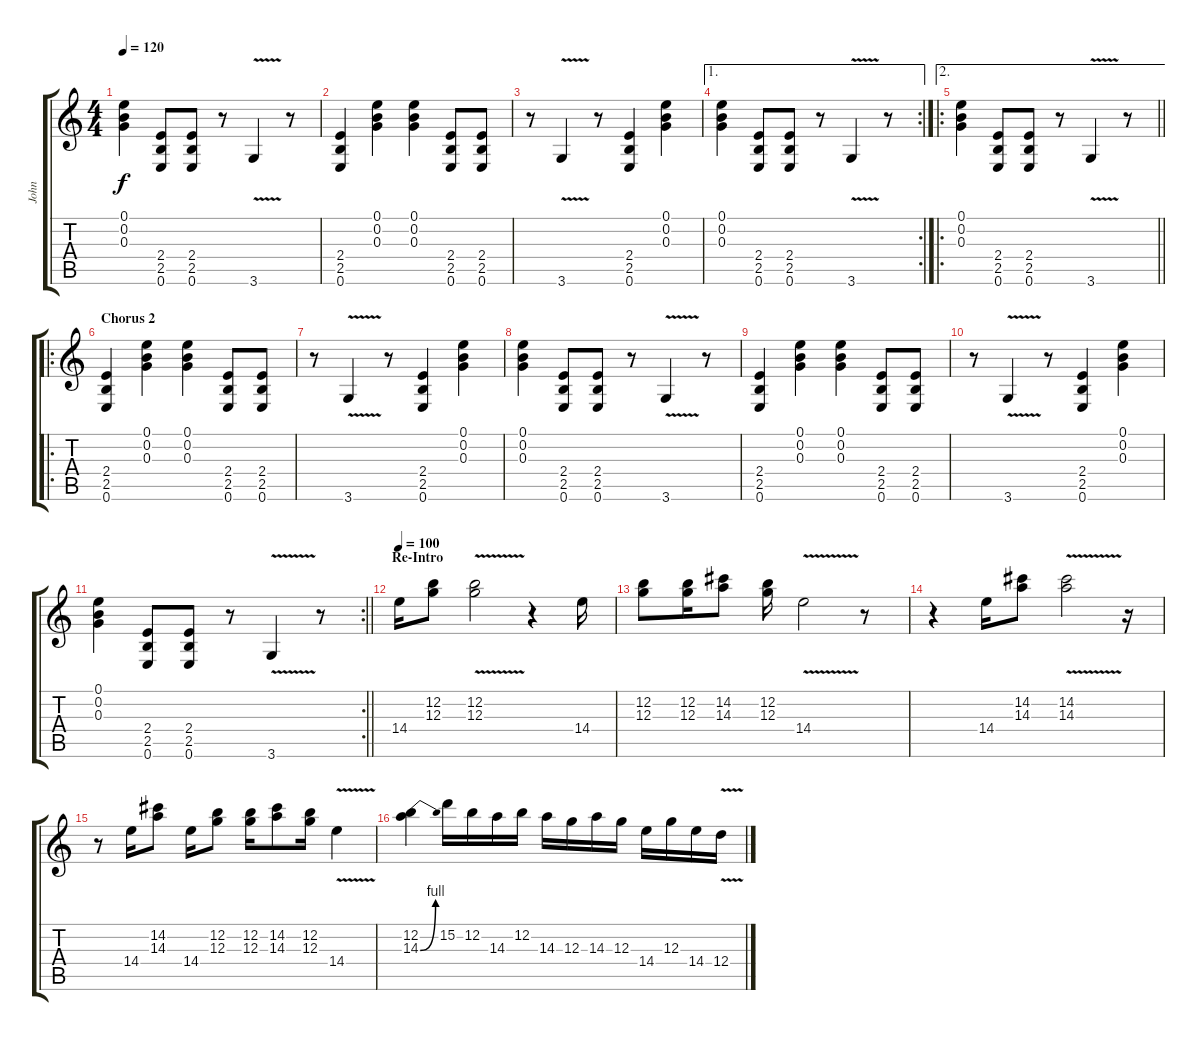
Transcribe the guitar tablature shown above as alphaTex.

\track ("John" "John") {instrument distortionguitar}
\staff {score tabs}
\tuning (E4 B3 G3 D3 A2 E2) {hide}
\ts (4 4)
\tempo 120
\clef g2
\ks c
(0.1 0.2 0.3).4{dy f} (2.4 2.5 0.6).8 (2.4 2.5 0.6).8 r.8 3.6{v}.4 r.8 |
(2.4 2.5 0.6).4 (0.1 0.2 0.3).4 (0.1 0.2 0.3).4 (2.4 2.5 0.6).8 (2.4 2.5 0.6).8 |
r.8 3.6{v}.4 r.8 (2.4 2.5 0.6).4 (0.1 0.2 0.3).4 |
\ae 1
\rc 2
(0.1 0.2 0.3).4 (2.4 2.5 0.6).8 (2.4 2.5 0.6).8 r.8 3.6{v}.4 r.8 |
\ae 2
\ro
\barLineRight lightlight
(0.1 0.2 0.3).4 (2.4 2.5 0.6).8 (2.4 2.5 0.6).8 r.8 3.6{v}.4 r.8 |
\ro
\section ("" "Chorus 2")
(2.4 2.5 0.6).4 (0.1 0.2 0.3).4 (0.1 0.2 0.3).4 (2.4 2.5 0.6).8 (2.4 2.5 0.6).8 |
r.8 3.6{v}.4 r.8 (2.4 2.5 0.6).4 (0.1 0.2 0.3).4 |
(0.1 0.2 0.3).4 (2.4 2.5 0.6).8 (2.4 2.5 0.6).8 r.8 3.6{v}.4 r.8 |
(2.4 2.5 0.6).4 (0.1 0.2 0.3).4 (0.1 0.2 0.3).4 (2.4 2.5 0.6).8 (2.4 2.5 0.6).8 |
r.8 3.6{v}.4 r.8 (2.4 2.5 0.6).4 (0.1 0.2 0.3).4 |
\rc 2
\barLineRight lightlight
(0.1 0.2 0.3).4 (2.4 2.5 0.6).8 (2.4 2.5 0.6).8 r.8 3.6{v}.4 r.8 |
\section ("" "Re-Intro")
\tempo 100
14.4.16 (12.2 12.3).8 (12.2 12.3{v}).2 r.4 14.4.16 |
(12.2 12.3).8 (12.2 12.3).16 (14.2 14.3).8 (12.2 12.3).16 14.4{v}.2 r.8 |
r.4 14.4.16 (14.2 14.3).8 (14.2 14.3{v}).2 r.16 |
r.8 14.4.16 (14.2 14.3).8 14.4.16 (12.2 12.3).8 (12.2 12.3).16 (14.2 14.3).8 (12.2 12.3).16 14.4{v}.4 |
(12.2 14.3{be (bend 0 0 60 4)}).4 15.2.16 12.2.16 14.3.16 12.2.16 14.3.16 12.3.16 14.3.16 12.3.16 14.4.16 12.3.16 14.4.16 12.4{v}.16
